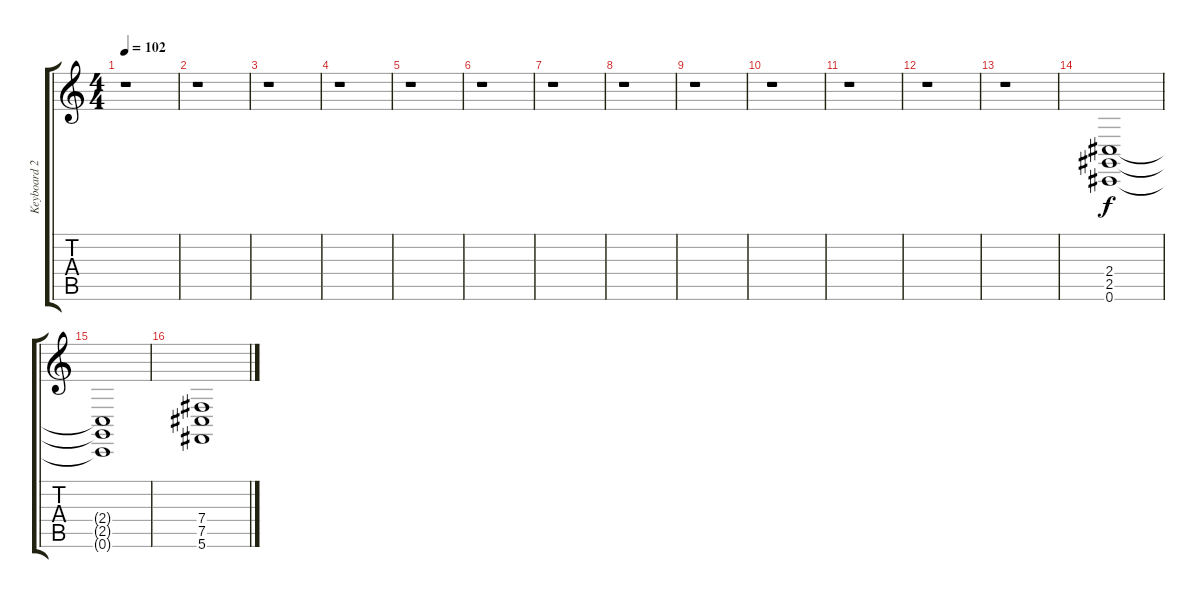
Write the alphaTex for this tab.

\track ("Keyboard 2" "Keyboard 2") {instrument choiraahs}
\staff {score tabs}
\tuning (Db4 Ab3 E3 B2 Gb2 Db2) {hide}
\ts (4 4)
\tempo 102
\clef g2
\ks c
r.1{dy f} |
r.1 |
r.1 |
r.1 |
r.1 |
\section ("" "")
r.1 |
r.1 |
r.1 |
r.1 |
r.1 |
r.1 |
r.1 |
r.1 |
(2.4 2.5 0.6).1 |
(2.4{t} 2.5{t} 0.6{t}).1 |
(7.4 7.5 5.6).1
